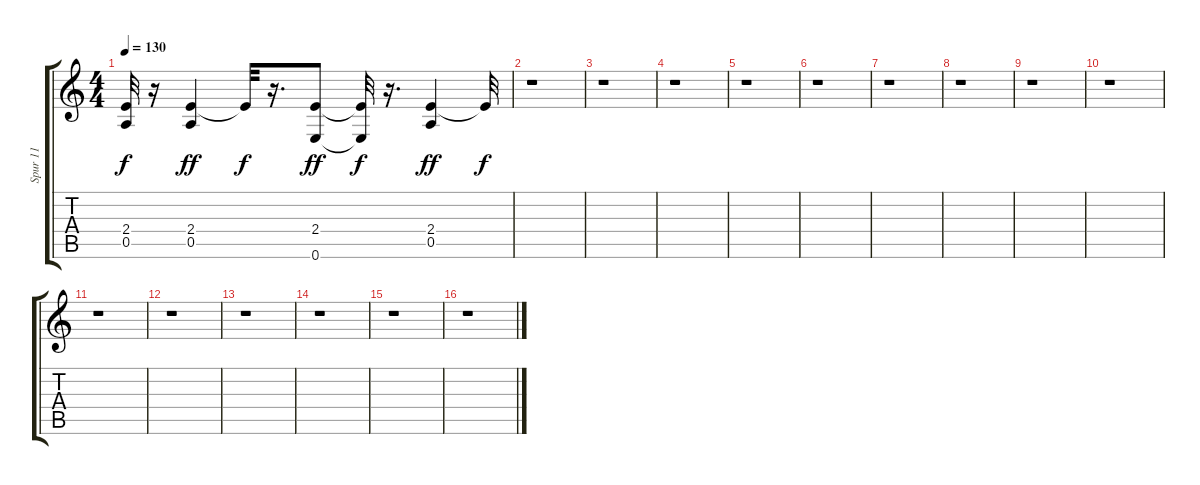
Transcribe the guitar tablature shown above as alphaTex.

\track ("Spur 11" "Spur 11") {instrument overdrivenguitar}
\staff {score tabs}
\tuning (E4 B3 G3 D3 A2 E2) {hide}
\ts (4 4)
\tempo 130
\clef g2
\ks c
(2.4{t} 0.5{t}).32{dy f} r.16 (2.4 0.5).4{dy ff} 2.4{t}.32{dy f} r.16{d} (2.4 0.6).8{dy ff} (2.4{t} 0.6{t}).32{dy f} r.16{d} (2.4 0.5).4{dy ff} 2.4{t}.32{dy f} |
r.1 |
r.1 |
r.1 |
r.1 |
r.1 |
r.1 |
r.1 |
r.1 |
r.1 |
r.1 |
r.1 |
r.1 |
r.1 |
r.1 |
r.1
